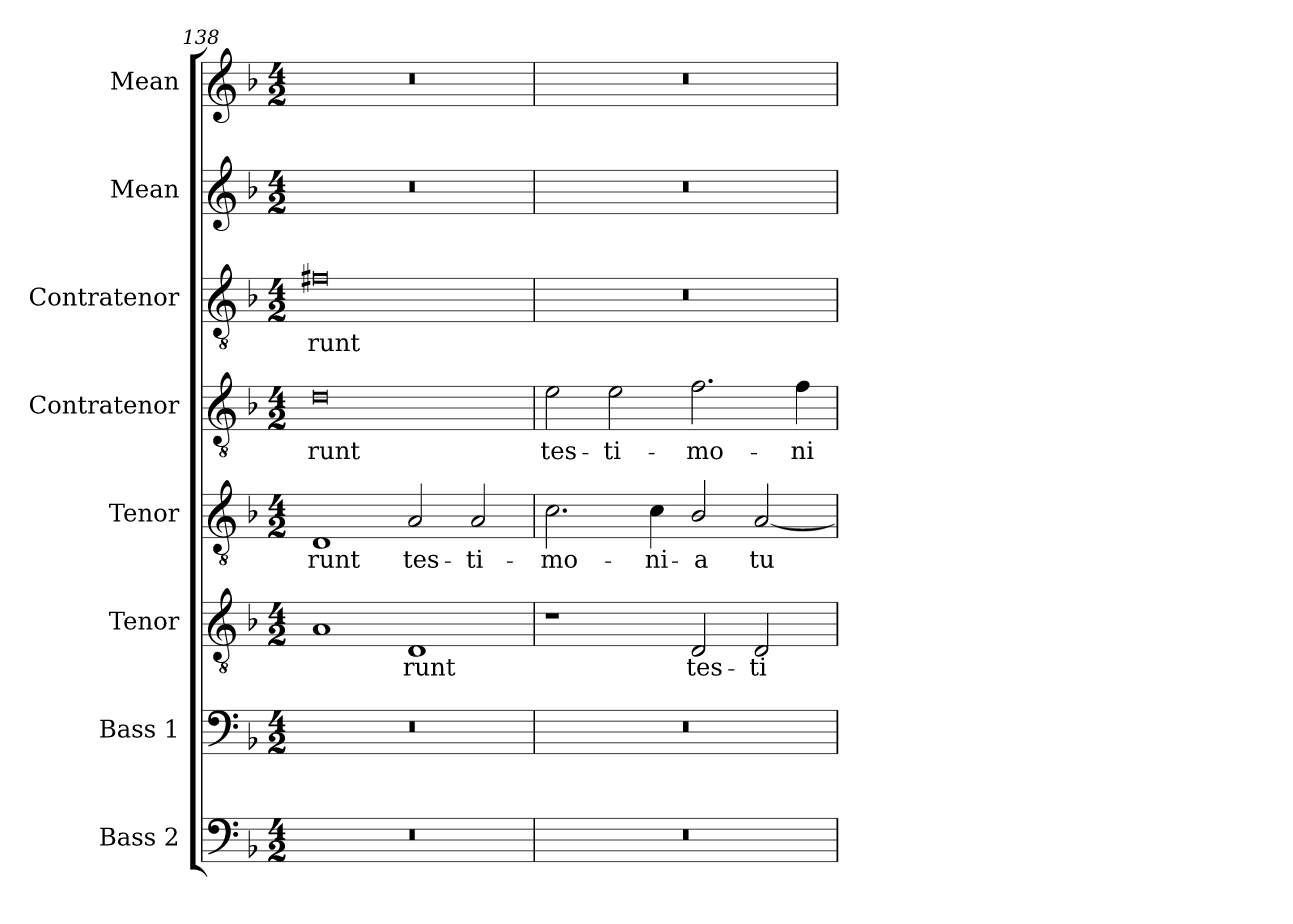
**kern	**kern	**kern	**text	**kern	**text	**kern	**text	**kern	**text	**kern	**kern
*part8	*part7	*part6	*part6	*part5	*part5	*part4	*part4	*part3	*part3	*part2	*part1
*staff8	*staff7	*staff6	*staff6	*staff5	*staff5	*staff4	*staff4	*staff3	*staff3	*staff2	*staff1
*I"Bass 2	*I"Bass 1	*I"Tenor	*	*I"Tenor	*	*I"Contratenor	*	*I"Contratenor	*	*I"Mean	*I"Mean
*I'B2.	*I'B1.	*I'T.	*	*I'T.	*	*I'Ct.	*	*I'Ct.	*	*I'M.	*I'M.
*clefF4	*clefF4	*clefGv2	*	*clefGv2	*	*clefGv2	*	*clefGv2	*	*clefG2	*clefG2
*	*	*ITrd7c12	*	*ITrd7c12	*	*ITrd7c12	*	*ITrd7c12	*	*	*
*k[b-]	*k[b-]	*k[b-]	*	*k[b-]	*	*k[b-]	*	*k[b-]	*	*k[b-]	*k[b-]
*F:	*F:	*F:	*	*F:	*	*F:	*	*F:	*	*F:	*F:
*M4/2	*M4/2	*M4/2	*	*M4/2	*	*M4/2	*	*M4/2	*	*M4/2	*M4/2
=138	=138	=138	=138	=138	=138	=138	=138	=138	=138	=138	=138
!LO:N:vis=1	!LO:N:vis=1	!	!	!	!	!	!	!	!	!	!
!	!	!	!	!	!LO:LY:b:color=#000000	!	!	!	!	!	!
!	!	!	!	!	!	!	!LO:LY:b:color=#000000	!	!	!	!
!	!	!	!	!	!	!	!	!	!LO:LY:b:color=#000000	!LO:N:vis=1	!LO:N:vis=1
0r	0r	1AAi	.	1DDi	-runt	0Di	-runt	0F#Xi	-runt	0r	0r
!	!	!	!LO:LY:b:color=#000000	!	!	!	!	!	!	!	!
!	!	!	!	!	!LO:LY:b:color=#000000	!	!	!	!	!	!
.	.	1DDi	-runt	2AAi/	tes-	.	.	.	.	.	.
!	!	!	!	!	!LO:LY:b:color=#000000	!	!	!	!	!	!
.	.	.	.	2AAi/	-ti-	.	.	.	.	.	.
=139	=139	=139	=139	=139	=139	=139	=139	=139	=139	=139	=139
!LO:N:vis=1	!LO:N:vis=1	!	!	!	!	!	!	!	!	!	!
!	!	!	!	!	!LO:LY:b:color=#000000	!	!	!	!	!	!
!	!	!	!	!	!	!	!LO:LY:b:color=#000000	!LO:N:vis=1	!	!LO:N:vis=1	!LO:N:vis=1
0r	0r	1r	.	2.Ci\	-mo-	2Ei\	tes-	0r	.	0r	0r
!	!	!	!	!	!	!	!LO:LY:b:color=#000000	!	!	!	!
.	.	.	.	.	.	2Ei\	-ti-	.	.	.	.
!	!	!	!	!	!LO:LY:b:color=#000000	!	!	!	!	!	!
.	.	.	.	4Ci\	-ni-	.	.	.	.	.	.
!	!	!	!LO:LY:b:color=#000000	!	!	!	!	!	!	!	!
!	!	!	!	!	!LO:LY:b:color=#000000	!	!	!	!	!	!
!	!	!	!	!	!	!	!LO:LY:b:color=#000000	!	!	!	!
.	.	2DDi/	tes-	2BB-i/	-a	2.Fi\	-mo-	.	.	.	.
!	!	!	!LO:LY:b:color=#000000	!	!	!	!	!	!	!	!
!	!	!	!	!	!LO:LY:b:color=#000000	!	!	!	!	!	!
.	.	2DDi/	-ti-	[2AAi/	tu-	.	.	.	.	.	.
!	!	!	!	!	!	!	!LO:LY:b:color=#000000	!	!	!	!
.	.	.	.	.	.	4Fi\	-ni-	.	.	.	.
=	=	=	=	=	=	=	=	=	=	=	=
*-	*-	*-	*-	*-	*-	*-	*-	*-	*-	*-	*-
